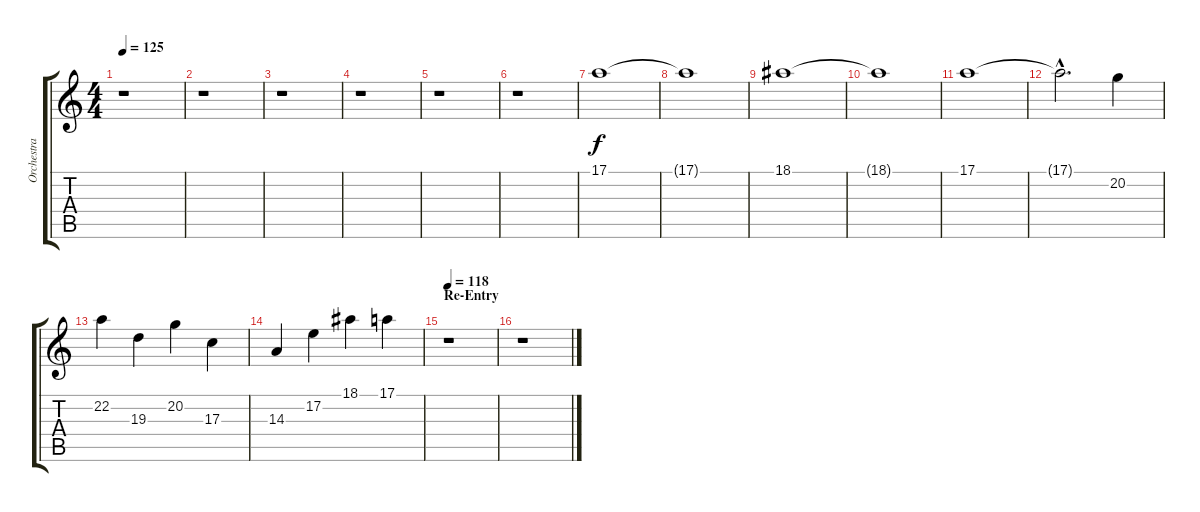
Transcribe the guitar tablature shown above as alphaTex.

\track ("Orchestra" "Orchestra") {instrument choiraahs}
\staff {score tabs}
\tuning (E4 B3 G3 D3 A2 D2) {hide}
\ts (4 4)
\tempo 125
\clef g2
\ks c
r.1{dy f} |
r.1 |
r.1 |
r.1 |
r.1 |
r.1 |
17.1.1 |
17.1{t}.1 |
18.1.1 |
18.1{t}.1 |
17.1.1 |
17.1{hac t}.2{d} 20.2.4 |
22.2.4 19.3.4 20.2.4 17.3.4 |
14.3.4 17.2.4 18.1.4 17.1.4 |
\section ("" "Re-Entry")
\tempo 118
r.1 |
r.1
